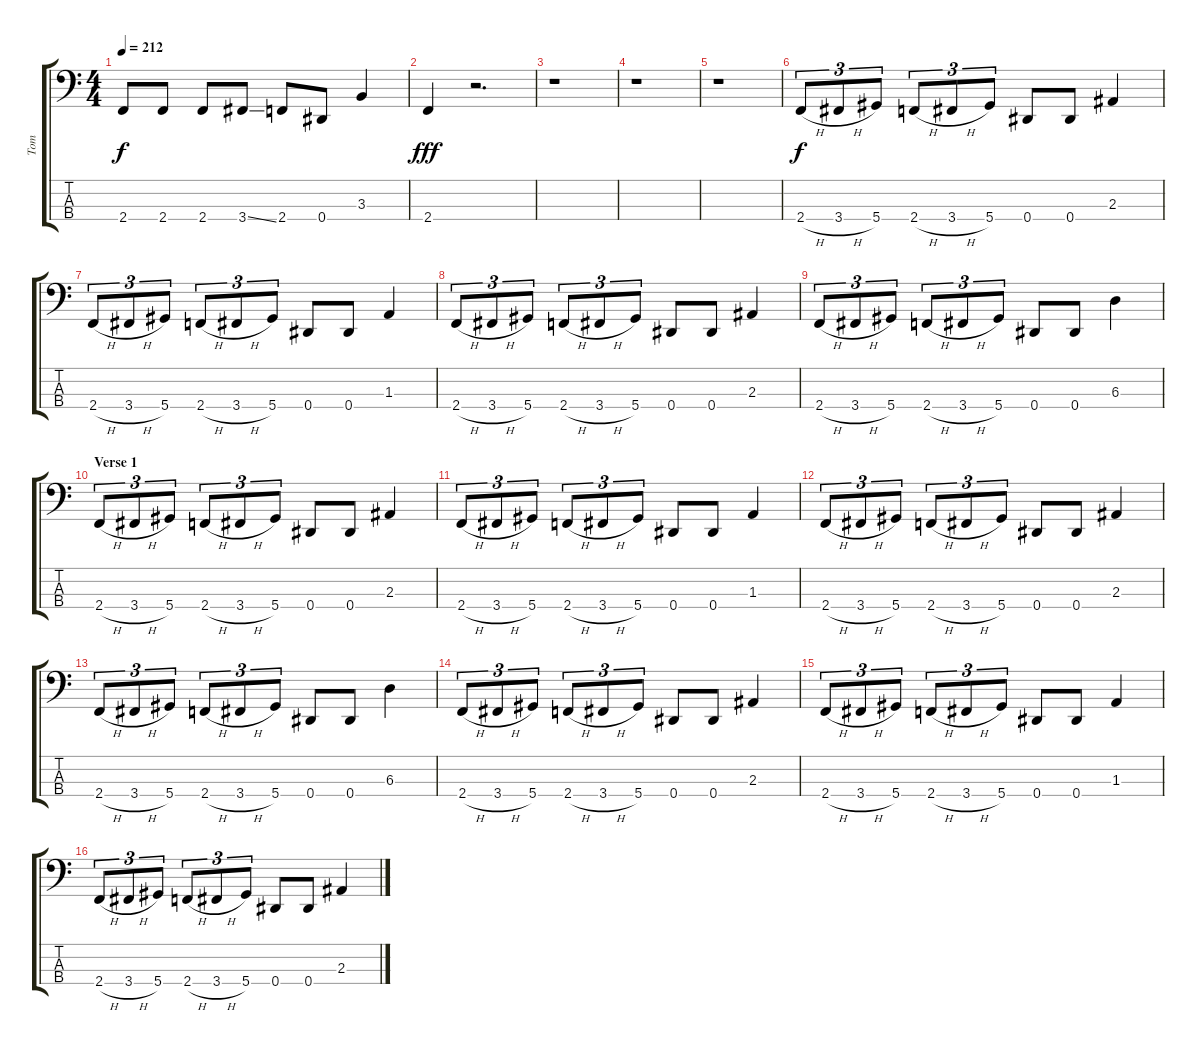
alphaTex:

\track ("Tom" "Tom") {instrument electricbasspick}
\staff {score tabs}
\tuning (Gb2 Db2 Ab1 Eb1) {hide}
\ts (4 4)
\tempo 212
\clef f4
\ks c
2.4.8{dy f} 2.4.8 2.4.8 3.4{ss}.8 2.4.8 0.4.8 3.3.4 |
2.4.4{dy fff} r.2{d} |
r.1 |
r.1 |
r.1 |
2.4{h}.8{tu (3 2) dy f} 3.4{h}.8{tu (3 2)} 5.4.8{tu (3 2)} 2.4{h}.8{tu (3 2)} 3.4{h}.8{tu (3 2)} 5.4.8{tu (3 2)} 0.4.8 0.4.8 2.3.4 |
2.4{h}.8{tu (3 2)} 3.4{h}.8{tu (3 2)} 5.4.8{tu (3 2)} 2.4{h}.8{tu (3 2)} 3.4{h}.8{tu (3 2)} 5.4.8{tu (3 2)} 0.4.8 0.4.8 1.3.4 |
2.4{h}.8{tu (3 2)} 3.4{h}.8{tu (3 2)} 5.4.8{tu (3 2)} 2.4{h}.8{tu (3 2)} 3.4{h}.8{tu (3 2)} 5.4.8{tu (3 2)} 0.4.8 0.4.8 2.3.4 |
2.4{h}.8{tu (3 2)} 3.4{h}.8{tu (3 2)} 5.4.8{tu (3 2)} 2.4{h}.8{tu (3 2)} 3.4{h}.8{tu (3 2)} 5.4.8{tu (3 2)} 0.4.8 0.4.8 6.3.4 |
\section ("" "Verse 1")
2.4{h}.8{tu (3 2)} 3.4{h}.8{tu (3 2)} 5.4.8{tu (3 2)} 2.4{h}.8{tu (3 2)} 3.4{h}.8{tu (3 2)} 5.4.8{tu (3 2)} 0.4.8 0.4.8 2.3.4 |
2.4{h}.8{tu (3 2)} 3.4{h}.8{tu (3 2)} 5.4.8{tu (3 2)} 2.4{h}.8{tu (3 2)} 3.4{h}.8{tu (3 2)} 5.4.8{tu (3 2)} 0.4.8 0.4.8 1.3.4 |
2.4{h}.8{tu (3 2)} 3.4{h}.8{tu (3 2)} 5.4.8{tu (3 2)} 2.4{h}.8{tu (3 2)} 3.4{h}.8{tu (3 2)} 5.4.8{tu (3 2)} 0.4.8 0.4.8 2.3.4 |
2.4{h}.8{tu (3 2)} 3.4{h}.8{tu (3 2)} 5.4.8{tu (3 2)} 2.4{h}.8{tu (3 2)} 3.4{h}.8{tu (3 2)} 5.4.8{tu (3 2)} 0.4.8 0.4.8 6.3.4 |
2.4{h}.8{tu (3 2)} 3.4{h}.8{tu (3 2)} 5.4.8{tu (3 2)} 2.4{h}.8{tu (3 2)} 3.4{h}.8{tu (3 2)} 5.4.8{tu (3 2)} 0.4.8 0.4.8 2.3.4 |
2.4{h}.8{tu (3 2)} 3.4{h}.8{tu (3 2)} 5.4.8{tu (3 2)} 2.4{h}.8{tu (3 2)} 3.4{h}.8{tu (3 2)} 5.4.8{tu (3 2)} 0.4.8 0.4.8 1.3.4 |
2.4{h}.8{tu (3 2)} 3.4{h}.8{tu (3 2)} 5.4.8{tu (3 2)} 2.4{h}.8{tu (3 2)} 3.4{h}.8{tu (3 2)} 5.4.8{tu (3 2)} 0.4.8 0.4.8 2.3.4
